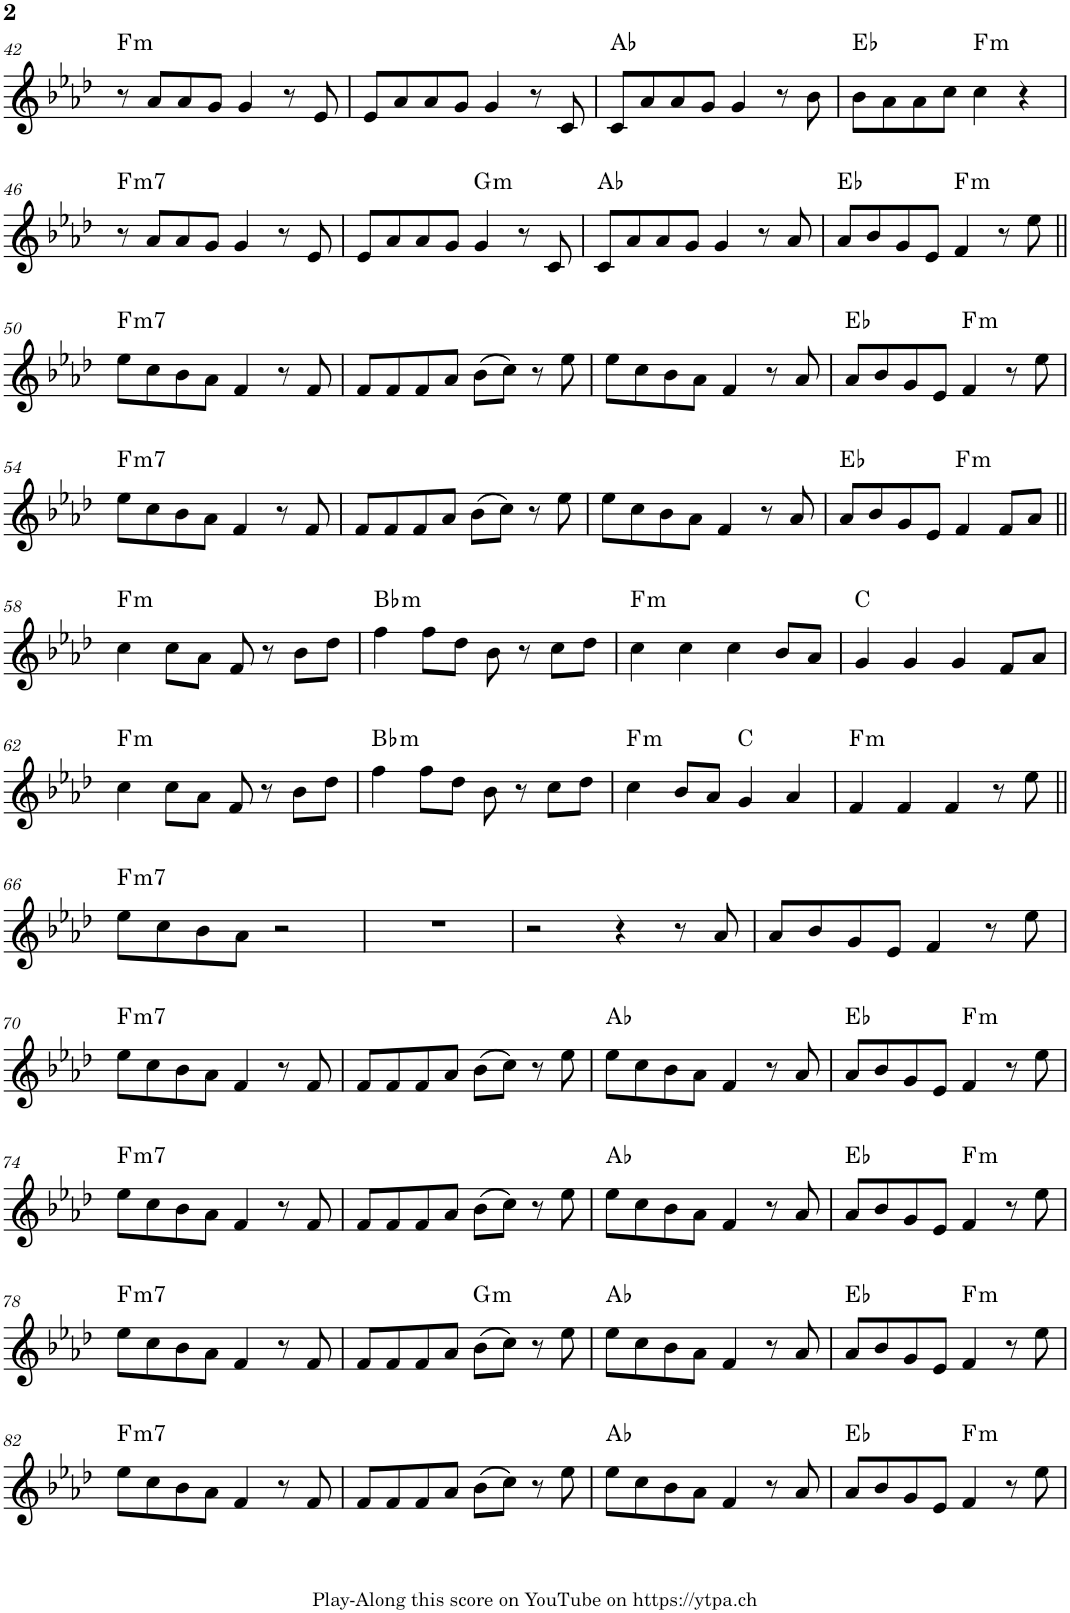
**kern	**harte
*part1	*part1
*staff1	*
*I"Piano	*
*I'Pno.	*
!!LO:PB:g=z
*clefG2	*
*k[b-e-a-d-]	*
*M4/4	*
=42	=42
!	!LO:H:kt=m
8r	F:min
8a-/L	.
8a-/	.
8g/J	.
4g/	.
8r	.
8e-/	.
=43	=43
8e-/L	.
8a-/	.
8a-/	.
8g/J	.
4g/	.
8r	.
8c/	.
=44	=44
8c/L	Ab:maj
8a-/	.
8a-/	.
8g/J	.
4g/	.
8r	.
8b-\	.
=45	=45
8b-\L	Eb:maj
8a-\	.
8a-\	.
8cc\J	.
!	!LO:H:kt=m
4cc\	F:min
4r	.
!!LO:LB:g=z
=46	=46
!	!LO:H:kt=m7
8r	F:min7
8a-/L	.
8a-/	.
8g/J	.
4g/	.
8r	.
8e-/	.
=47	=47
8e-/L	.
8a-/	.
8a-/	.
8g/J	.
!	!LO:H:kt=m
4g/	G:min
8r	.
8c/	.
=48	=48
8c/L	Ab:maj
8a-/	.
8a-/	.
8g/J	.
4g/	.
8r	.
8a-/	.
=49	=49
8a-/L	Eb:maj
8b-/	.
8g/	.
8e-/J	.
!	!LO:H:kt=m
4f/	F:min
8r	.
8ee-\	.
!!LO:LB:g=z
=50||	=50||
!	!LO:H:kt=m7
8ee-\L	F:min7
8cc\	.
8b-\	.
8a-\J	.
4f/	.
8r	.
8f/	.
=51	=51
8f/L	.
8f/	.
8f/	.
8a-/J	.
(8b-\L	.
8cc\J)	.
8r	.
8ee-\	.
=52	=52
8ee-\L	.
8cc\	.
8b-\	.
8a-\J	.
4f/	.
8r	.
8a-/	.
=53	=53
8a-/L	Eb:maj
8b-/	.
8g/	.
8e-/J	.
!	!LO:H:kt=m
4f/	F:min
8r	.
8ee-\	.
!!LO:LB:g=z
=54	=54
!	!LO:H:kt=m7
8ee-\L	F:min7
8cc\	.
8b-\	.
8a-\J	.
4f/	.
8r	.
8f/	.
=55	=55
8f/L	.
8f/	.
8f/	.
8a-/J	.
(8b-\L	.
8cc\J)	.
8r	.
8ee-\	.
=56	=56
8ee-\L	.
8cc\	.
8b-\	.
8a-\J	.
4f/	.
8r	.
8a-/	.
=57	=57
8a-/L	Eb:maj
8b-/	.
8g/	.
8e-/J	.
!	!LO:H:kt=m
4f/	F:min
8f/L	.
8a-/J	.
!!LO:LB:g=z
=58||	=58||
!	!LO:H:kt=m
4cc\	F:min
8cc\L	.
8a-\J	.
8f/	.
8r	.
8b-\L	.
8dd-\J	.
=59	=59
!	!LO:H:kt=m
4ff\	Bb:min
8ff\L	.
8dd-\J	.
8b-\	.
8r	.
8cc\L	.
8dd-\J	.
=60	=60
!	!LO:H:kt=m
4cc\	F:min
4cc\	.
4cc\	.
8b-/L	.
8a-/J	.
=61	=61
4g/	C:maj
4g/	.
4g/	.
8f/L	.
8a-/J	.
!!LO:LB:g=z
=62	=62
!	!LO:H:kt=m
4cc\	F:min
8cc\L	.
8a-\J	.
8f/	.
8r	.
8b-\L	.
8dd-\J	.
=63	=63
!	!LO:H:kt=m
4ff\	Bb:min
8ff\L	.
8dd-\J	.
8b-\	.
8r	.
8cc\L	.
8dd-\J	.
=64	=64
!	!LO:H:kt=m
4cc\	F:min
8b-/L	.
8a-/J	.
4g/	C:maj
4a-/	.
=65	=65
!	!LO:H:kt=m
4f/	F:min
4f/	.
4f/	.
8r	.
8ee-\	.
!!LO:LB:g=z
=66||	=66||
!	!LO:H:kt=m7
8ee-\L	F:min7
8cc\	.
8b-\	.
8a-\J	.
2r	.
=67	=67
1r	.
=68	=68
2r	.
4r	.
8r	.
8a-/	.
=69	=69
8a-/L	.
8b-/	.
8g/	.
8e-/J	.
4f/	.
8r	.
8ee-\	.
!!LO:LB:g=z
=70	=70
!	!LO:H:kt=m7
8ee-\L	F:min7
8cc\	.
8b-\	.
8a-\J	.
4f/	.
8r	.
8f/	.
=71	=71
8f/L	.
8f/	.
8f/	.
8a-/J	.
(8b-\L	.
8cc\J)	.
8r	.
8ee-\	.
=72	=72
8ee-\L	Ab:maj
8cc\	.
8b-\	.
8a-\J	.
4f/	.
8r	.
8a-/	.
=73	=73
8a-/L	Eb:maj
8b-/	.
8g/	.
8e-/J	.
!	!LO:H:kt=m
4f/	F:min
8r	.
8ee-\	.
!!LO:LB:g=z
=74	=74
!	!LO:H:kt=m7
8ee-\L	F:min7
8cc\	.
8b-\	.
8a-\J	.
4f/	.
8r	.
8f/	.
=75	=75
8f/L	.
8f/	.
8f/	.
8a-/J	.
(8b-\L	.
8cc\J)	.
8r	.
8ee-\	.
=76	=76
8ee-\L	Ab:maj
8cc\	.
8b-\	.
8a-\J	.
4f/	.
8r	.
8a-/	.
=77	=77
8a-/L	Eb:maj
8b-/	.
8g/	.
8e-/J	.
!	!LO:H:kt=m
4f/	F:min
8r	.
8ee-\	.
!!LO:LB:g=z
=78	=78
!	!LO:H:kt=m7
8ee-\L	F:min7
8cc\	.
8b-\	.
8a-\J	.
4f/	.
8r	.
8f/	.
=79	=79
8f/L	.
8f/	.
8f/	.
8a-/J	.
!	!LO:H:kt=m
(8b-\L	G:min
8cc\J)	.
8r	.
8ee-\	.
=80	=80
8ee-\L	Ab:maj
8cc\	.
8b-\	.
8a-\J	.
4f/	.
8r	.
8a-/	.
=81	=81
8a-/L	Eb:maj
8b-/	.
8g/	.
8e-/J	.
!	!LO:H:kt=m
4f/	F:min
8r	.
8ee-\	.
!!LO:LB:g=z
=82	=82
!	!LO:H:kt=m7
8ee-\L	F:min7
8cc\	.
8b-\	.
8a-\J	.
4f/	.
8r	.
8f/	.
=83	=83
8f/L	.
8f/	.
8f/	.
8a-/J	.
(8b-\L	.
8cc\J)	.
8r	.
8ee-\	.
=84	=84
8ee-\L	Ab:maj
8cc\	.
8b-\	.
8a-\J	.
4f/	.
8r	.
8a-/	.
=85	=85
8a-/L	Eb:maj
8b-/	.
8g/	.
8e-/J	.
!	!LO:H:kt=m
4f/	F:min
8r	.
8ee-\	.
=	=
*-	*-
